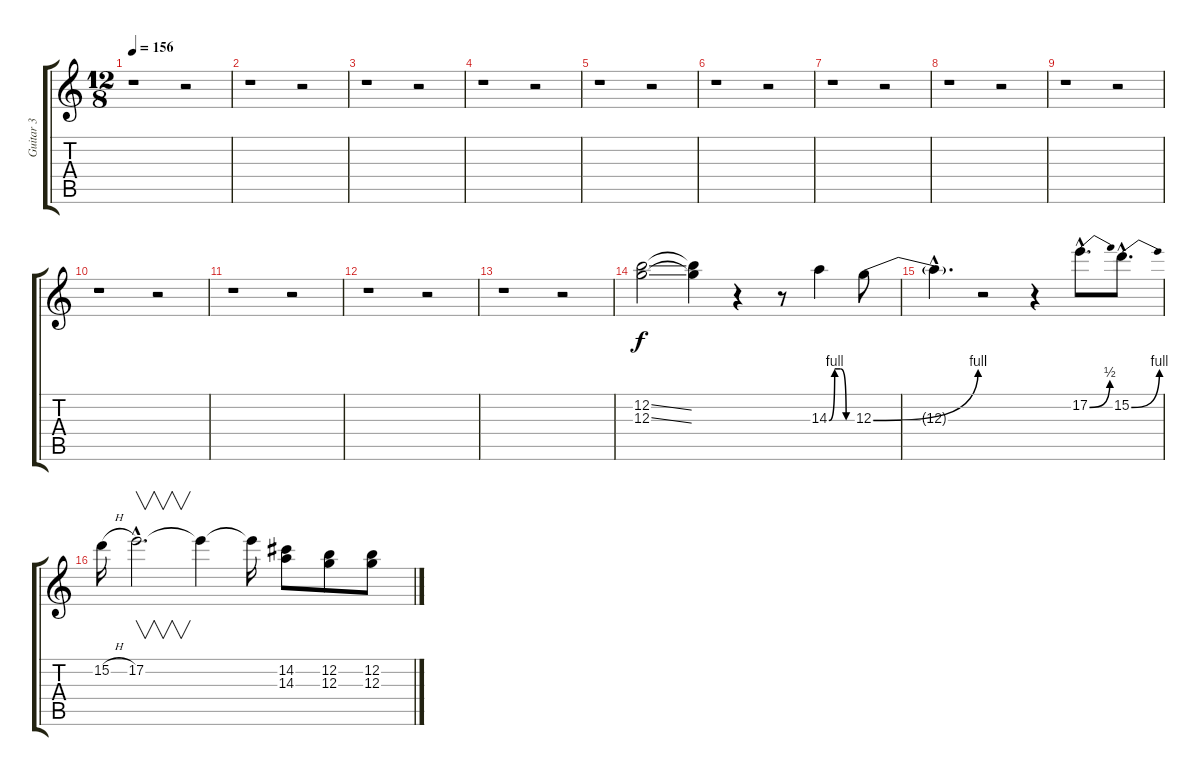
\track ("Guitar 3" "Guitar 3") {instrument distortionguitar}
\staff {score tabs}
\tuning (E4 B3 G3 D3 A2 E2) {hide}
\ts (12 8)
\tempo 156
\clef g2
\ks c
r.1{dy f} r.2 |
r.1 r.2 |
r.1 r.2 |
r.1 r.2 |
r.1 r.2 |
r.1 r.2 |
r.1 r.2 |
r.1 r.2 |
r.1 r.2 |
r.1 r.2 |
r.1 r.2 |
r.1 r.2 |
r.1 r.2 |
(12.2{ss} 12.3{ss}).2 (12.2{t} 12.3{t}).4 r.4 r.8 14.3{be (custom 0 0 15 4 30 4 45 0 60 0)}.4 12.3{be (bend 0 0 60 4)}.8 |
12.3{hac t}.4{d} r.2 r.4 17.2{be (bend 0 0 60 2) hac}.8{d} 15.2{be (bend 0 0 60 4) hac}.8{d} |
15.2{h}.16 17.2{hac}.2{v d} 17.2{t}.4 17.2{t}.16 (14.2 14.3).8 (12.2 12.3).8 (12.2 12.3).8
